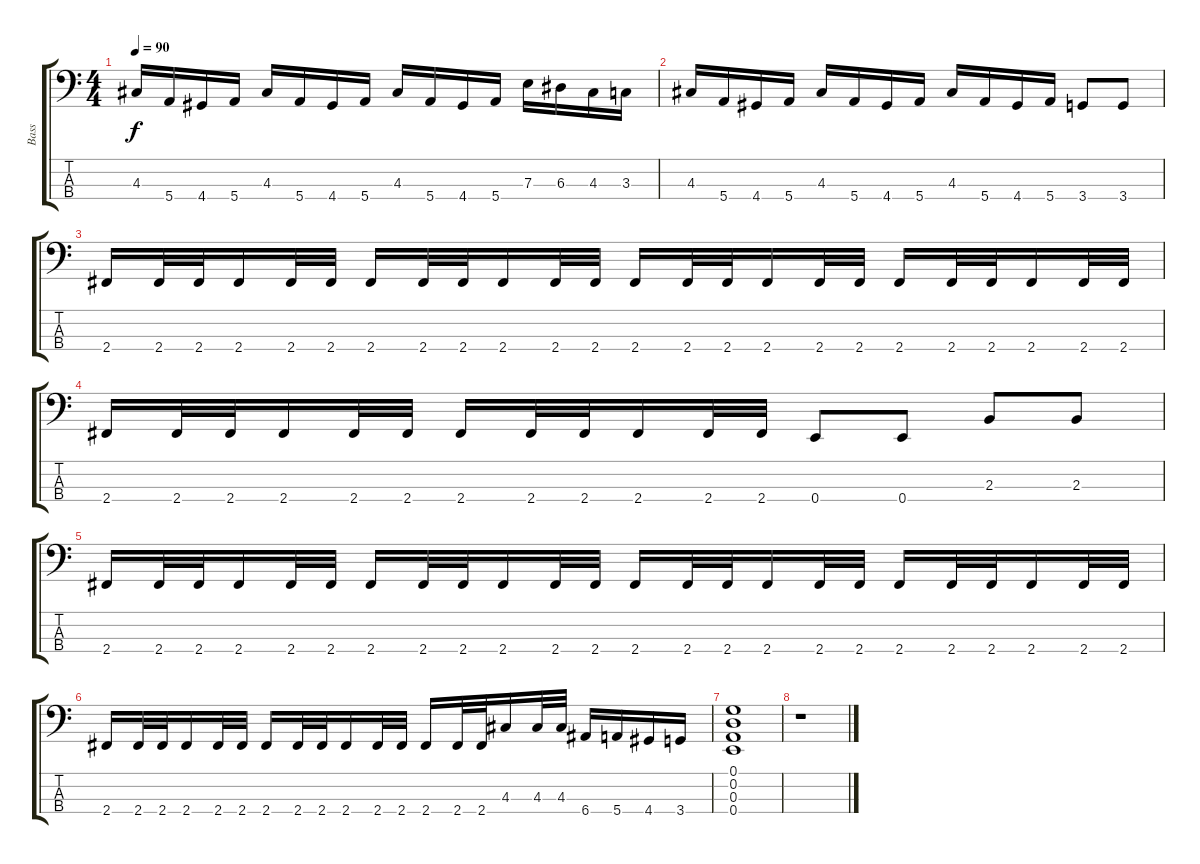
\track ("Bass" "Bass") {instrument electricbassfinger}
\staff {score tabs}
\tuning (G2 D2 A1 E1) {hide}
\ts (4 4)
\tempo 90
\clef f4
\ks c
4.3.16{dy f} 5.4.16 4.4.16 5.4.16 4.3.16 5.4.16 4.4.16 5.4.16 4.3.16 5.4.16 4.4.16 5.4.16 7.3.16 6.3.16 4.3.16 3.3.16 |
4.3.16 5.4.16 4.4.16 5.4.16 4.3.16 5.4.16 4.4.16 5.4.16 4.3.16 5.4.16 4.4.16 5.4.16 3.4.8 3.4.8 |
2.4.16 2.4.32 2.4.32 2.4.16 2.4.32 2.4.32 2.4.16 2.4.32 2.4.32 2.4.16 2.4.32 2.4.32 2.4.16 2.4.32 2.4.32 2.4.16 2.4.32 2.4.32 2.4.16 2.4.32 2.4.32 2.4.16 2.4.32 2.4.32 |
2.4.16 2.4.32 2.4.32 2.4.16 2.4.32 2.4.32 2.4.16 2.4.32 2.4.32 2.4.16 2.4.32 2.4.32 0.4.8 0.4.8 2.3.8 2.3.8 |
2.4.16 2.4.32 2.4.32 2.4.16 2.4.32 2.4.32 2.4.16 2.4.32 2.4.32 2.4.16 2.4.32 2.4.32 2.4.16 2.4.32 2.4.32 2.4.16 2.4.32 2.4.32 2.4.16 2.4.32 2.4.32 2.4.16 2.4.32 2.4.32 |
2.4.16 2.4.32 2.4.32 2.4.16 2.4.32 2.4.32 2.4.16 2.4.32 2.4.32 2.4.16 2.4.32 2.4.32 2.4.16 2.4.32 2.4.32 4.3.16 4.3.32 4.3.32 6.4.16 5.4.16 4.4.16 3.4.16 |
(0.1 0.2 0.3 0.4).1 |
r.1
